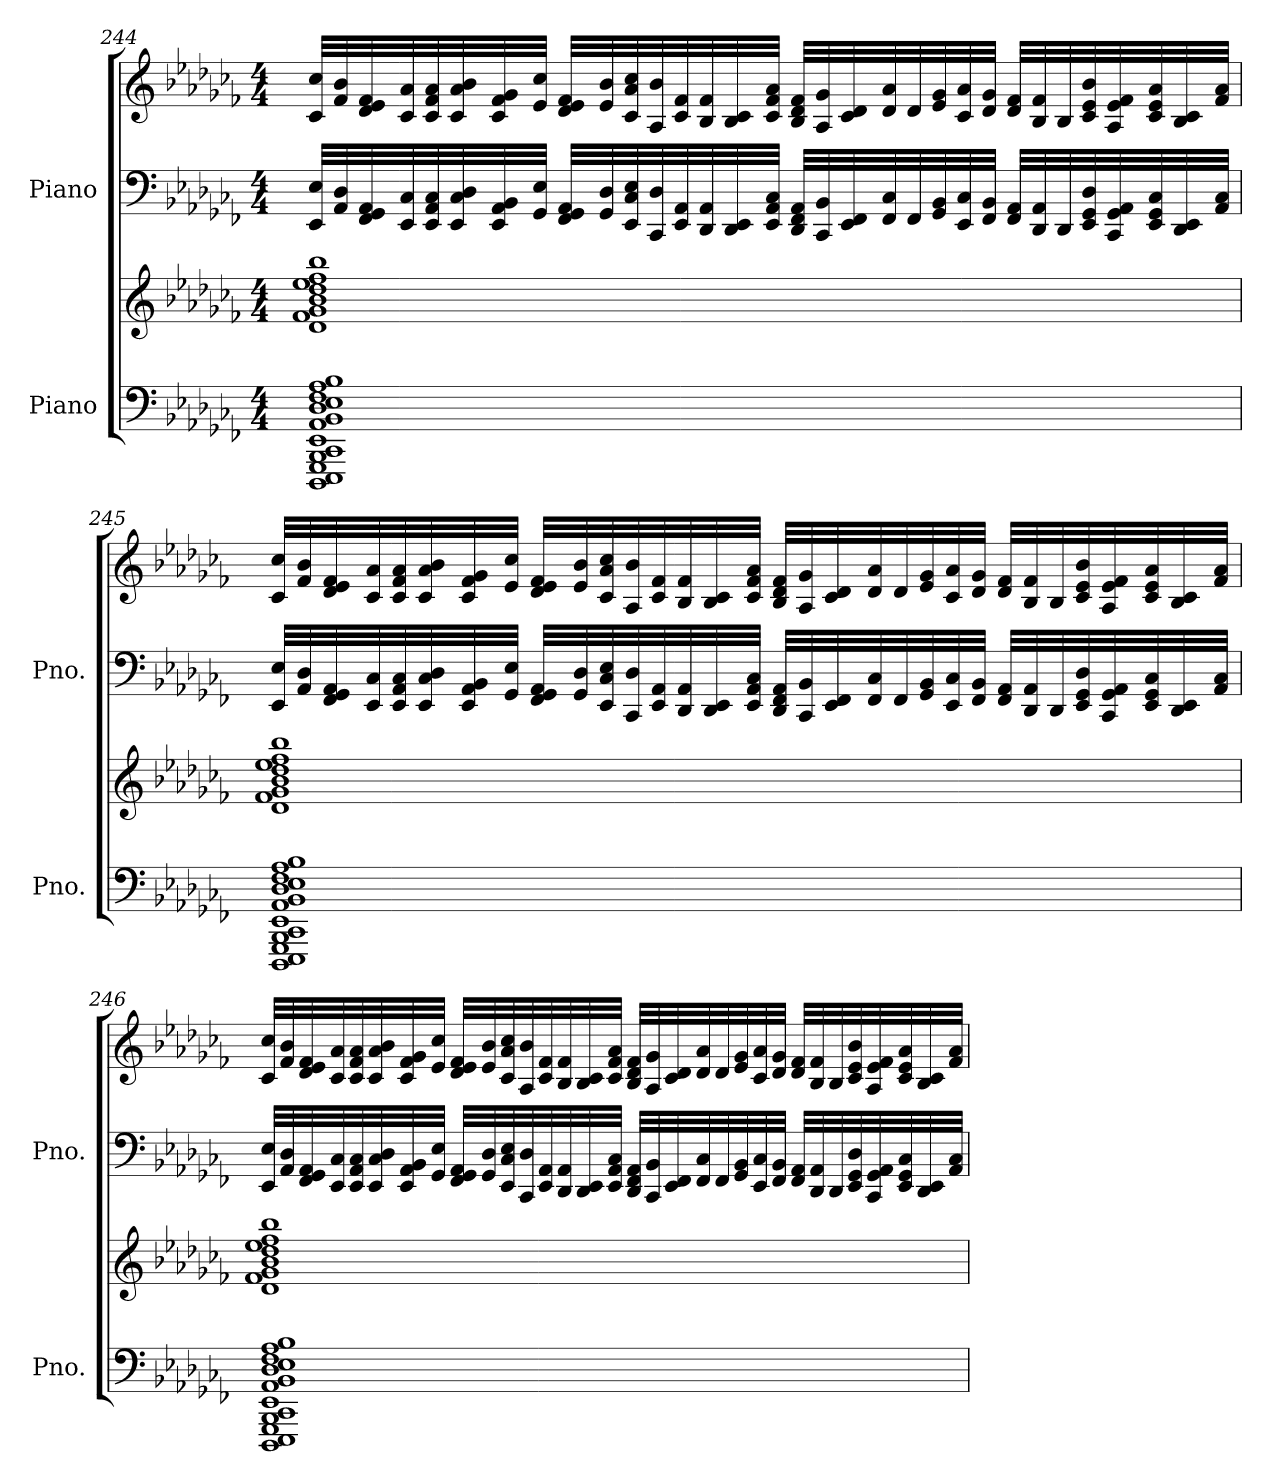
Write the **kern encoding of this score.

**kern	**kern	**kern	**kern
*part2	*part2	*part1	*part1
*staff4	*staff3	*staff2	*staff1
*I"Piano	*	*I"Piano	*
*I'Pno.	*	*I'Pno.	*
!!LO:LB:g=z
*clefF4	*clefG2	*clefF4	*clefG2
*ITrd14c24	*ITrd14c24	*ITrd-21c-36	*ITrd-21c-36
*k[b-e-a-d-g-c-f-]	*k[b-e-a-d-g-c-f-]	*k[b-e-a-d-g-c-f-]	*k[b-e-a-d-g-c-f-]
*M4/4	*M4/4	*M4/4	*M4/4
=244	=244	=244	=244
1DDDDD- 1EEEEE- 1GGGGG- 1BBBBB- 1CCCC- 1EEEE- 1AAAA- 1BBBB- 1DDD- 1EEE- 1FFF- 1AAA- 1BBB-	1DD- 1FF- 1GG- 1BB- 1D- 1E- 1F- 1B-	32ee-/ 32eee-/LLL	32cccc-/ 32ccccc-/LLL
.	.	32aa-/ 32ddd-/	32ffff-/ 32bbbb-/
.	.	32ff-/ 32gg-/ 32aa-/	32dddd-/ 32eeee-/ 32ffff-/
.	.	32ee-/ 32ccc-/	32cccc-/ 32aaaa-/
.	.	32ee-/ 32aa-/ 32ccc-/	32cccc-/ 32ffff-/ 32aaaa-/
.	.	32ee-/ 32ccc-/ 32ddd-/	32cccc-/ 32aaaa-/ 32bbbb-/
.	.	32ee-/ 32aa-/ 32bb-/	32cccc-/ 32ffff-/ 32gggg-/
.	.	32gg-/ 32eee-/JJJ	32eeee-/ 32ccccc-/JJJ
.	.	32ff-/ 32gg-/ 32aa-/LLL	32dddd-/ 32eeee-/ 32ffff-/LLL
.	.	32gg-/ 32ddd-/	32eeee-/ 32bbbb-/
.	.	32ee-/ 32ccc-/ 32eee-/	32cccc-/ 32aaaa-/ 32ccccc-/
.	.	32cc-/ 32ddd-/	32aaa-/ 32bbbb-/
.	.	32ee-/ 32aa-/	32cccc-/ 32ffff-/
.	.	32dd-/ 32aa-/	32bbb-/ 32ffff-/
.	.	32dd-/ 32ee-/	32bbb-/ 32cccc-/
.	.	32ee-/ 32aa-/ 32ccc-/JJJ	32cccc-/ 32ffff-/ 32aaaa-/JJJ
.	.	32dd-/ 32ff-/ 32aa-/LLL	32bbb-/ 32dddd-/ 32ffff-/LLL
.	.	32cc-/ 32bb-/	32aaa-/ 32gggg-/
.	.	32ee-/ 32ff-/	32cccc-/ 32dddd-/
.	.	32ff-/ 32ccc-/	32dddd-/ 32aaaa-/
.	.	32ff-/	32dddd-/
.	.	32gg-/ 32bb-/	32eeee-/ 32gggg-/
.	.	32ee-/ 32ccc-/	32cccc-/ 32aaaa-/
.	.	32ff-/ 32bb-/JJJ	32dddd-/ 32gggg-/JJJ
.	.	32ff-/ 32aa-/LLL	32dddd-/ 32ffff-/LLL
.	.	32dd-/ 32aa-/	32bbb-/ 32ffff-/
.	.	32dd-/	32bbb-/
.	.	32ee-/ 32gg-/ 32ddd-/	32cccc-/ 32eeee-/ 32bbbb-/
.	.	32cc-/ 32gg-/ 32aa-/	32aaa-/ 32eeee-/ 32ffff-/
.	.	32ee-/ 32gg-/ 32ccc-/	32cccc-/ 32eeee-/ 32aaaa-/
.	.	32dd-/ 32ee-/	32bbb-/ 32cccc-/
.	.	32aa-/ 32ccc-/JJJ	32ffff-/ 32aaaa-/JJJ
!!LO:LB:g=z
=245	=245	=245	=245
1DDDDD- 1EEEEE- 1GGGGG- 1BBBBB- 1CCCC- 1EEEE- 1AAAA- 1BBBB- 1DDD- 1EEE- 1FFF- 1AAA- 1BBB-	1DD- 1FF- 1GG- 1BB- 1D- 1E- 1F- 1B-	32ee-/ 32eee-/LLL	32cccc-/ 32ccccc-/LLL
.	.	32aa-/ 32ddd-/	32ffff-/ 32bbbb-/
.	.	32ff-/ 32gg-/ 32aa-/	32dddd-/ 32eeee-/ 32ffff-/
.	.	32ee-/ 32ccc-/	32cccc-/ 32aaaa-/
.	.	32ee-/ 32aa-/ 32ccc-/	32cccc-/ 32ffff-/ 32aaaa-/
.	.	32ee-/ 32ccc-/ 32ddd-/	32cccc-/ 32aaaa-/ 32bbbb-/
.	.	32ee-/ 32aa-/ 32bb-/	32cccc-/ 32ffff-/ 32gggg-/
.	.	32gg-/ 32eee-/JJJ	32eeee-/ 32ccccc-/JJJ
.	.	32ff-/ 32gg-/ 32aa-/LLL	32dddd-/ 32eeee-/ 32ffff-/LLL
.	.	32gg-/ 32ddd-/	32eeee-/ 32bbbb-/
.	.	32ee-/ 32ccc-/ 32eee-/	32cccc-/ 32aaaa-/ 32ccccc-/
.	.	32cc-/ 32ddd-/	32aaa-/ 32bbbb-/
.	.	32ee-/ 32aa-/	32cccc-/ 32ffff-/
.	.	32dd-/ 32aa-/	32bbb-/ 32ffff-/
.	.	32dd-/ 32ee-/	32bbb-/ 32cccc-/
.	.	32ee-/ 32aa-/ 32ccc-/JJJ	32cccc-/ 32ffff-/ 32aaaa-/JJJ
.	.	32dd-/ 32ff-/ 32aa-/LLL	32bbb-/ 32dddd-/ 32ffff-/LLL
.	.	32cc-/ 32bb-/	32aaa-/ 32gggg-/
.	.	32ee-/ 32ff-/	32cccc-/ 32dddd-/
.	.	32ff-/ 32ccc-/	32dddd-/ 32aaaa-/
.	.	32ff-/	32dddd-/
.	.	32gg-/ 32bb-/	32eeee-/ 32gggg-/
.	.	32ee-/ 32ccc-/	32cccc-/ 32aaaa-/
.	.	32ff-/ 32bb-/JJJ	32dddd-/ 32gggg-/JJJ
.	.	32ff-/ 32aa-/LLL	32dddd-/ 32ffff-/LLL
.	.	32dd-/ 32aa-/	32bbb-/ 32ffff-/
.	.	32dd-/	32bbb-/
.	.	32ee-/ 32gg-/ 32ddd-/	32cccc-/ 32eeee-/ 32bbbb-/
.	.	32cc-/ 32gg-/ 32aa-/	32aaa-/ 32eeee-/ 32ffff-/
.	.	32ee-/ 32gg-/ 32ccc-/	32cccc-/ 32eeee-/ 32aaaa-/
.	.	32dd-/ 32ee-/	32bbb-/ 32cccc-/
.	.	32aa-/ 32ccc-/JJJ	32ffff-/ 32aaaa-/JJJ
!!LO:PB:g=z
=246	=246	=246	=246
1DDDDD- 1EEEEE- 1GGGGG- 1BBBBB- 1CCCC- 1EEEE- 1AAAA- 1BBBB- 1DDD- 1EEE- 1FFF- 1AAA- 1BBB-	1DD- 1FF- 1GG- 1BB- 1D- 1E- 1F- 1B-	32ee-/ 32eee-/LLL	32cccc-/ 32ccccc-/LLL
.	.	32aa-/ 32ddd-/	32ffff-/ 32bbbb-/
.	.	32ff-/ 32gg-/ 32aa-/	32dddd-/ 32eeee-/ 32ffff-/
.	.	32ee-/ 32ccc-/	32cccc-/ 32aaaa-/
.	.	32ee-/ 32aa-/ 32ccc-/	32cccc-/ 32ffff-/ 32aaaa-/
.	.	32ee-/ 32ccc-/ 32ddd-/	32cccc-/ 32aaaa-/ 32bbbb-/
.	.	32ee-/ 32aa-/ 32bb-/	32cccc-/ 32ffff-/ 32gggg-/
.	.	32gg-/ 32eee-/JJJ	32eeee-/ 32ccccc-/JJJ
.	.	32ff-/ 32gg-/ 32aa-/LLL	32dddd-/ 32eeee-/ 32ffff-/LLL
.	.	32gg-/ 32ddd-/	32eeee-/ 32bbbb-/
.	.	32ee-/ 32ccc-/ 32eee-/	32cccc-/ 32aaaa-/ 32ccccc-/
.	.	32cc-/ 32ddd-/	32aaa-/ 32bbbb-/
.	.	32ee-/ 32aa-/	32cccc-/ 32ffff-/
.	.	32dd-/ 32aa-/	32bbb-/ 32ffff-/
.	.	32dd-/ 32ee-/	32bbb-/ 32cccc-/
.	.	32ee-/ 32aa-/ 32ccc-/JJJ	32cccc-/ 32ffff-/ 32aaaa-/JJJ
.	.	32dd-/ 32ff-/ 32aa-/LLL	32bbb-/ 32dddd-/ 32ffff-/LLL
.	.	32cc-/ 32bb-/	32aaa-/ 32gggg-/
.	.	32ee-/ 32ff-/	32cccc-/ 32dddd-/
.	.	32ff-/ 32ccc-/	32dddd-/ 32aaaa-/
.	.	32ff-/	32dddd-/
.	.	32gg-/ 32bb-/	32eeee-/ 32gggg-/
.	.	32ee-/ 32ccc-/	32cccc-/ 32aaaa-/
.	.	32ff-/ 32bb-/JJJ	32dddd-/ 32gggg-/JJJ
.	.	32ff-/ 32aa-/LLL	32dddd-/ 32ffff-/LLL
.	.	32dd-/ 32aa-/	32bbb-/ 32ffff-/
.	.	32dd-/	32bbb-/
.	.	32ee-/ 32gg-/ 32ddd-/	32cccc-/ 32eeee-/ 32bbbb-/
.	.	32cc-/ 32gg-/ 32aa-/	32aaa-/ 32eeee-/ 32ffff-/
.	.	32ee-/ 32gg-/ 32ccc-/	32cccc-/ 32eeee-/ 32aaaa-/
.	.	32dd-/ 32ee-/	32bbb-/ 32cccc-/
.	.	32aa-/ 32ccc-/JJJ	32ffff-/ 32aaaa-/JJJ
=	=	=	=
*-	*-	*-	*-
